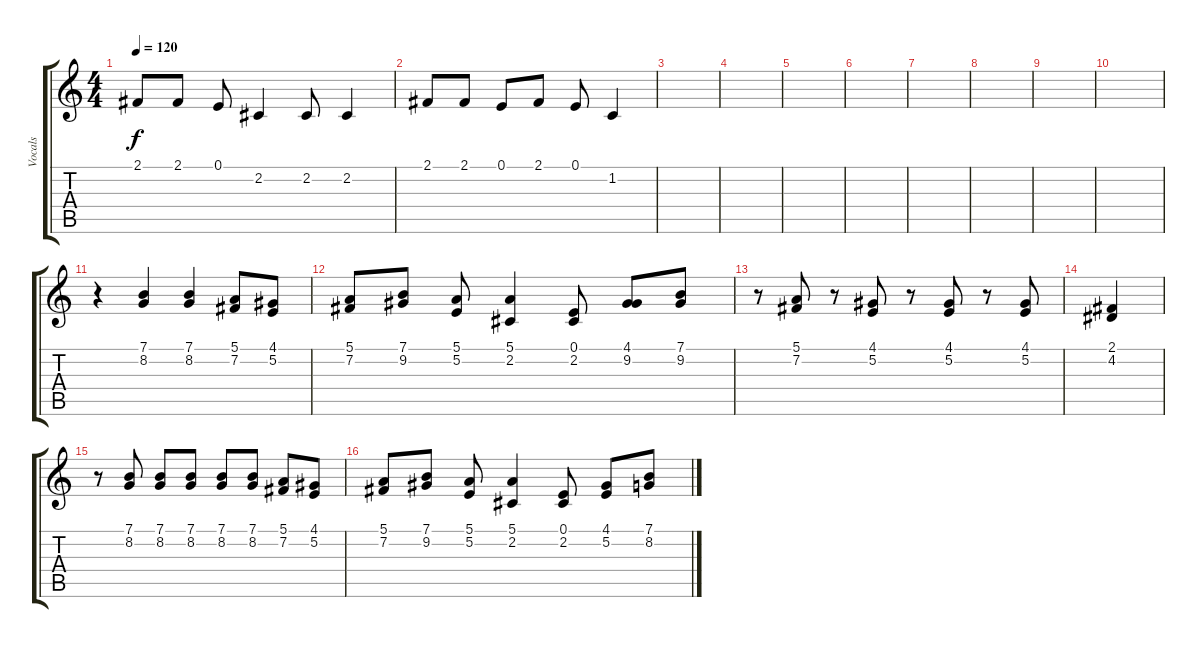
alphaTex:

\track ("Vocals" "Vocals") {instrument shanai}
\staff {score tabs}
\tuning (E4 B3 G3 D3 A2 E2) {hide}
\ts (4 4)
\tempo 120
\clef g2
\ks c
2.1.8{dy f} 2.1.8 0.1.8 2.2.4 2.2.8 2.2.4 |
2.1.8 2.1.8 0.1.8 2.1.8 0.1.8 1.2.4 |
|
|
|
|
|
|
|
|
r.4 (7.1 8.2).4 (7.1 8.2).4 (5.1 7.2).8 (4.1 5.2).8 |
(5.1 7.2).8 (7.1 9.2).8 (5.1 5.2).8 (5.1 2.2).4 (0.1 2.2).8 (4.1 9.2).8 (7.1 9.2).8 |
r.8 (5.1 7.2).8 r.8 (4.1 5.2).8 r.8 (4.1 5.2).8 r.8 (4.1 5.2).8 |
(2.1 4.2).4 |
r.8 (7.1 8.2).8 (7.1 8.2).8 (7.1 8.2).8 (7.1 8.2).8 (7.1 8.2).8 (5.1 7.2).8 (4.1 5.2).8 |
(5.1 7.2).8 (7.1 9.2).8 (5.1 5.2).8 (5.1 2.2).4 (0.1 2.2).8 (4.1 5.2).8 (7.1 8.2).8
